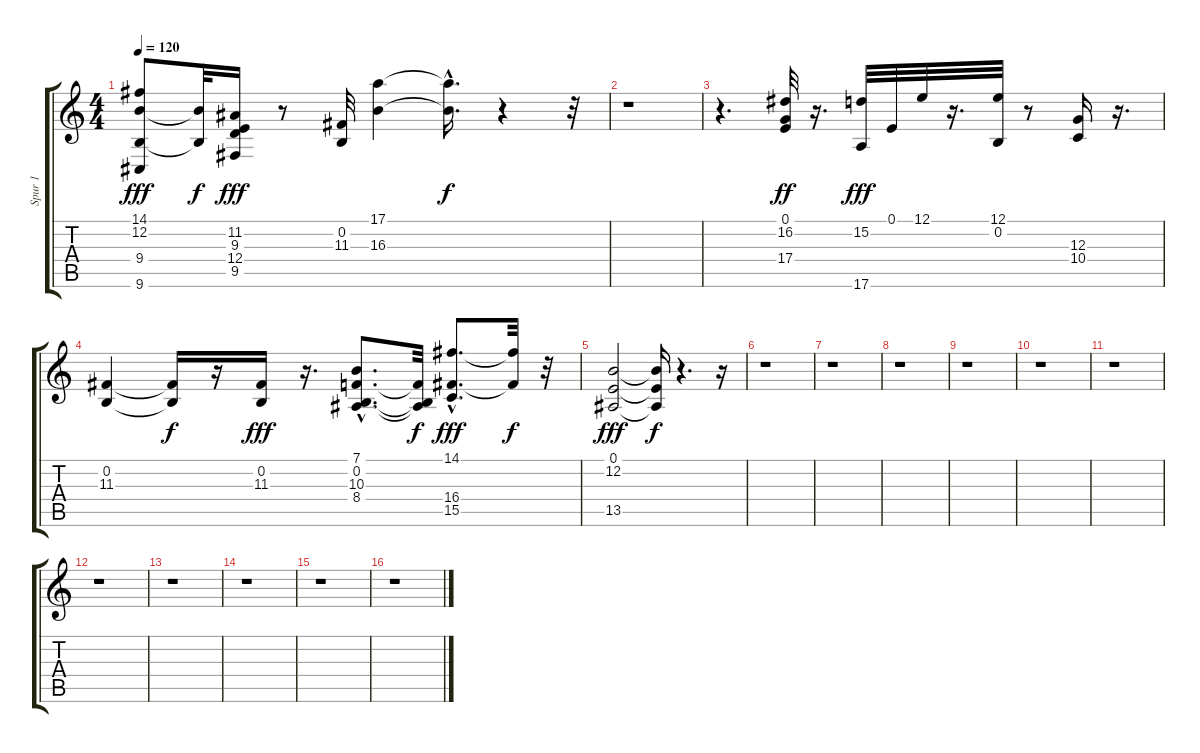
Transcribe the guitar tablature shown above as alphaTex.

\track ("Spur 1" "Spur 1") {instrument trumpet}
\staff {score tabs}
\tuning (E4 B3 G3 D3 A2 E2) {hide}
\ts (4 4)
\tempo 120
\clef g2
\ks c
(14.1 12.2 9.4 9.6).8{dy fff} (12.2{t} 9.4{t}).32{dy f} (11.2 9.3 12.4 9.5).16{dy fff} r.8 (0.2 11.3).32 (17.1 16.3).4 (17.1{hac t} 16.3{t}).16{d dy f} r.4 r.32 |
r.1 |
r.4{d} (0.1 16.2 17.4).32{dy ff} r.16{d} (15.2 17.6).32{dy fff} 0.1.32 12.1.32 r.16{d} (12.1 0.2).32 r.8 (12.3 10.4).16 r.16{d} |
(0.2 11.3).4 (0.2{t} 11.3{t}).16{dy f} r.16 (0.2 11.3).16{dy fff} r.16{d} (7.1{hac} 0.2{hac} 10.3{hac} 8.4{hac}).8{d} (0.2{t} 10.3{t} 8.4{t}).32{dy f} (14.1{hac} 16.4{hac} 15.5{hac}).8{d dy fff} (14.1{t} 16.4{t}).32{dy f} r.32 |
(0.1 12.2 13.5).2{dy fff} (0.1{t} 12.2{t} 13.5{t}).16{dy f} r.4{d} r.16 |
r.1 |
r.1 |
r.1 |
r.1 |
r.1 |
r.1 |
r.1 |
r.1 |
r.1 |
r.1 |
r.1
